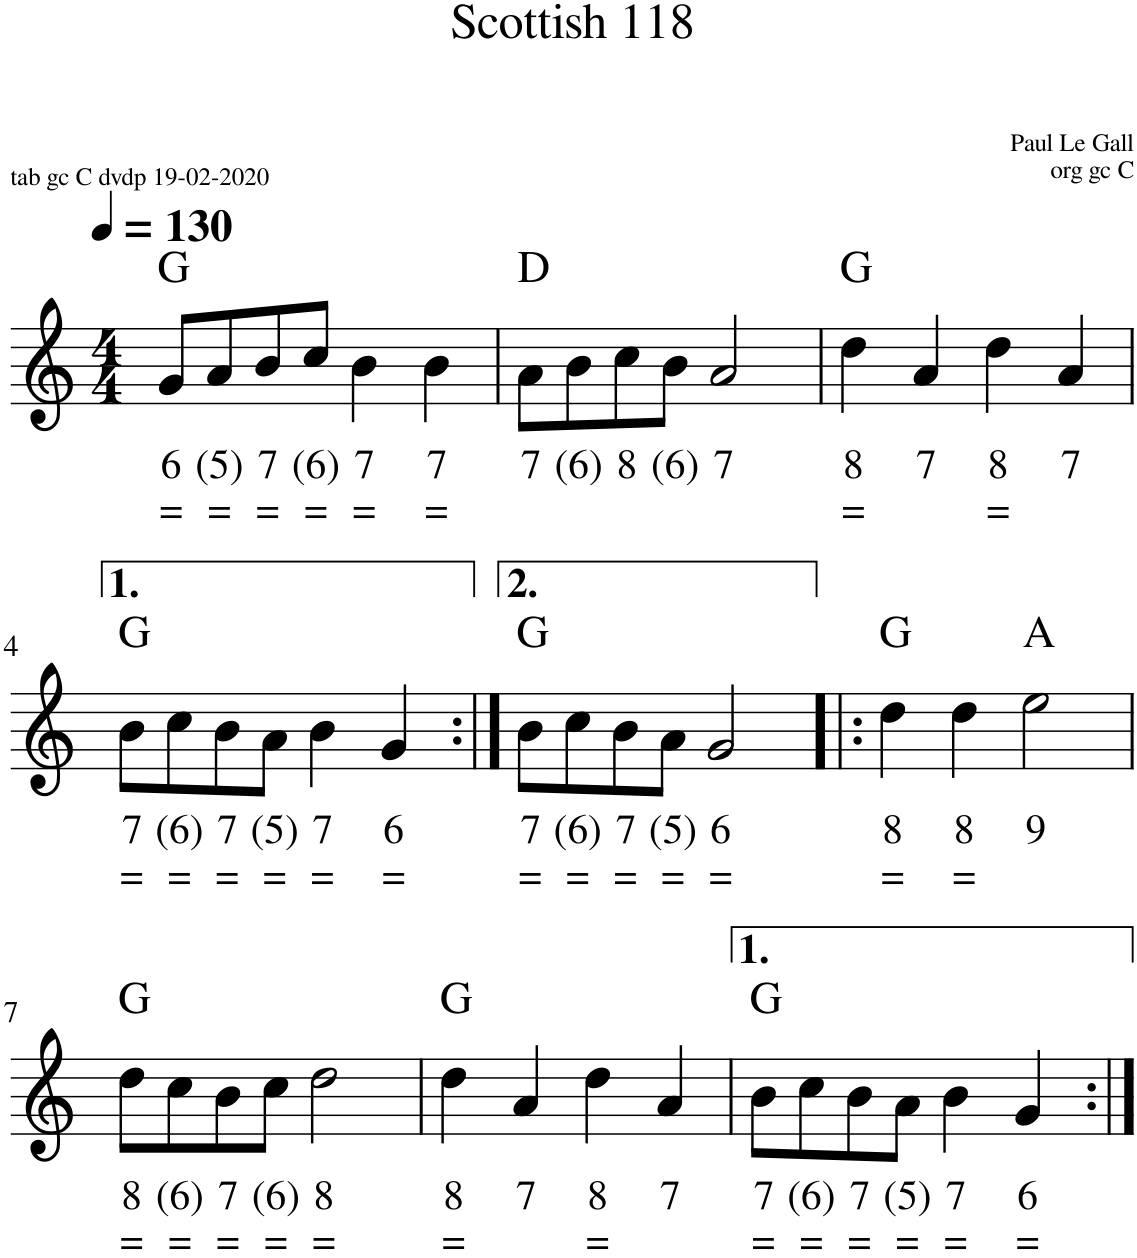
**kern	**text	**text	**harte
*part1	*part1	*part1	*part1
*staff1	*staff1	*staff1	*
*I"Piano	*	*	*
*I'Pno.	*	*	*
*clefG2	*	*	*
*k[]	*	*	*
*M4/4	*	*	*
*MM130	*	*	*
=1	=1	=1	=1
!	!LO:LY:b	!LO:LY:b	!
8g/L	6	=	G:maj
!	!LO:LY:b	!LO:LY:b	!
8a/	(5)	=	.
!	!LO:LY:b	!LO:LY:b	!
8b/	7	=	.
!	!LO:LY:b	!LO:LY:b	!
8cc/J	(6)	=	.
!	!LO:LY:b	!LO:LY:b	!
4b\	7	=	.
!	!LO:LY:b	!LO:LY:b	!
4b\	7	=	.
=2	=2	=2	=2
!	!LO:LY:b	!	!
8a\L	7	.	D:maj
!	!LO:LY:b	!	!
8b\	(6)	.	.
!	!LO:LY:b	!	!
8cc\	8	.	.
!	!LO:LY:b	!	!
8b\J	(6)	.	.
!	!LO:LY:b	!	!
2a/	7	.	.
=3	=3	=3	=3
!	!LO:LY:b	!LO:LY:b	!
4dd\	8	=	G:maj
!	!LO:LY:b	!	!
4a/	7	.	.
!	!LO:LY:b	!LO:LY:b	!
4dd\	8	=	.
!	!LO:LY:b	!	!
4a/	7	.	.
!!LO:LB:g=z
=4	=4	=4	=4
!	!LO:LY:b	!LO:LY:b	!
8b\L	7	=	G:maj
!	!LO:LY:b	!LO:LY:b	!
8cc\	(6)	=	.
!	!LO:LY:b	!LO:LY:b	!
8b\	7	=	.
!	!LO:LY:b	!LO:LY:b	!
8a\J	(5)	=	.
!	!LO:LY:b	!LO:LY:b	!
4b\	7	=	.
!	!LO:LY:b	!LO:LY:b	!
4g/	6	=	.
=5:|!	=5:|!	=5:|!	=5:|!
!	!LO:LY:b	!LO:LY:b	!
8b\L	7	=	G:maj
!	!LO:LY:b	!LO:LY:b	!
8cc\	(6)	=	.
!	!LO:LY:b	!LO:LY:b	!
8b\	7	=	.
!	!LO:LY:b	!LO:LY:b	!
8a\J	(5)	=	.
!	!LO:LY:b	!LO:LY:b	!
2g/	6	=	.
=6!|:	=6!|:	=6!|:	=6!|:
!	!LO:LY:b	!LO:LY:b	!
4dd\	8	=	G:maj
!	!LO:LY:b	!LO:LY:b	!
4dd\	8	=	.
!	!LO:LY:b	!	!
2ee\	9	.	A:maj
!!LO:LB:g=z
=7	=7	=7	=7
!	!LO:LY:b	!LO:LY:b	!
8dd\L	8	=	G:maj
!	!LO:LY:b	!LO:LY:b	!
8ccn\	(6)	=	.
!	!LO:LY:b	!LO:LY:b	!
8b\	7	=	.
!	!LO:LY:b	!LO:LY:b	!
8cc\J	(6)	=	.
!	!LO:LY:b	!LO:LY:b	!
2dd\	8	=	.
=8	=8	=8	=8
!	!LO:LY:b	!LO:LY:b	!
4dd\	8	=	G:maj
!	!LO:LY:b	!	!
4a/	7	.	.
!	!LO:LY:b	!LO:LY:b	!
4dd\	8	=	.
!	!LO:LY:b	!	!
4a/	7	.	.
=9	=9	=9	=9
!	!LO:LY:b	!LO:LY:b	!
8b\L	7	=	G:maj
!	!LO:LY:b	!LO:LY:b	!
8cc\	(6)	=	.
!	!LO:LY:b	!LO:LY:b	!
8b\	7	=	.
!	!LO:LY:b	!LO:LY:b	!
8a\J	(5)	=	.
!	!LO:LY:b	!LO:LY:b	!
4b\	7	=	.
!	!LO:LY:b	!LO:LY:b	!
4g/	6	=	.
=:|!	=:|!	=:|!	=:|!
*-	*-	*-	*-
